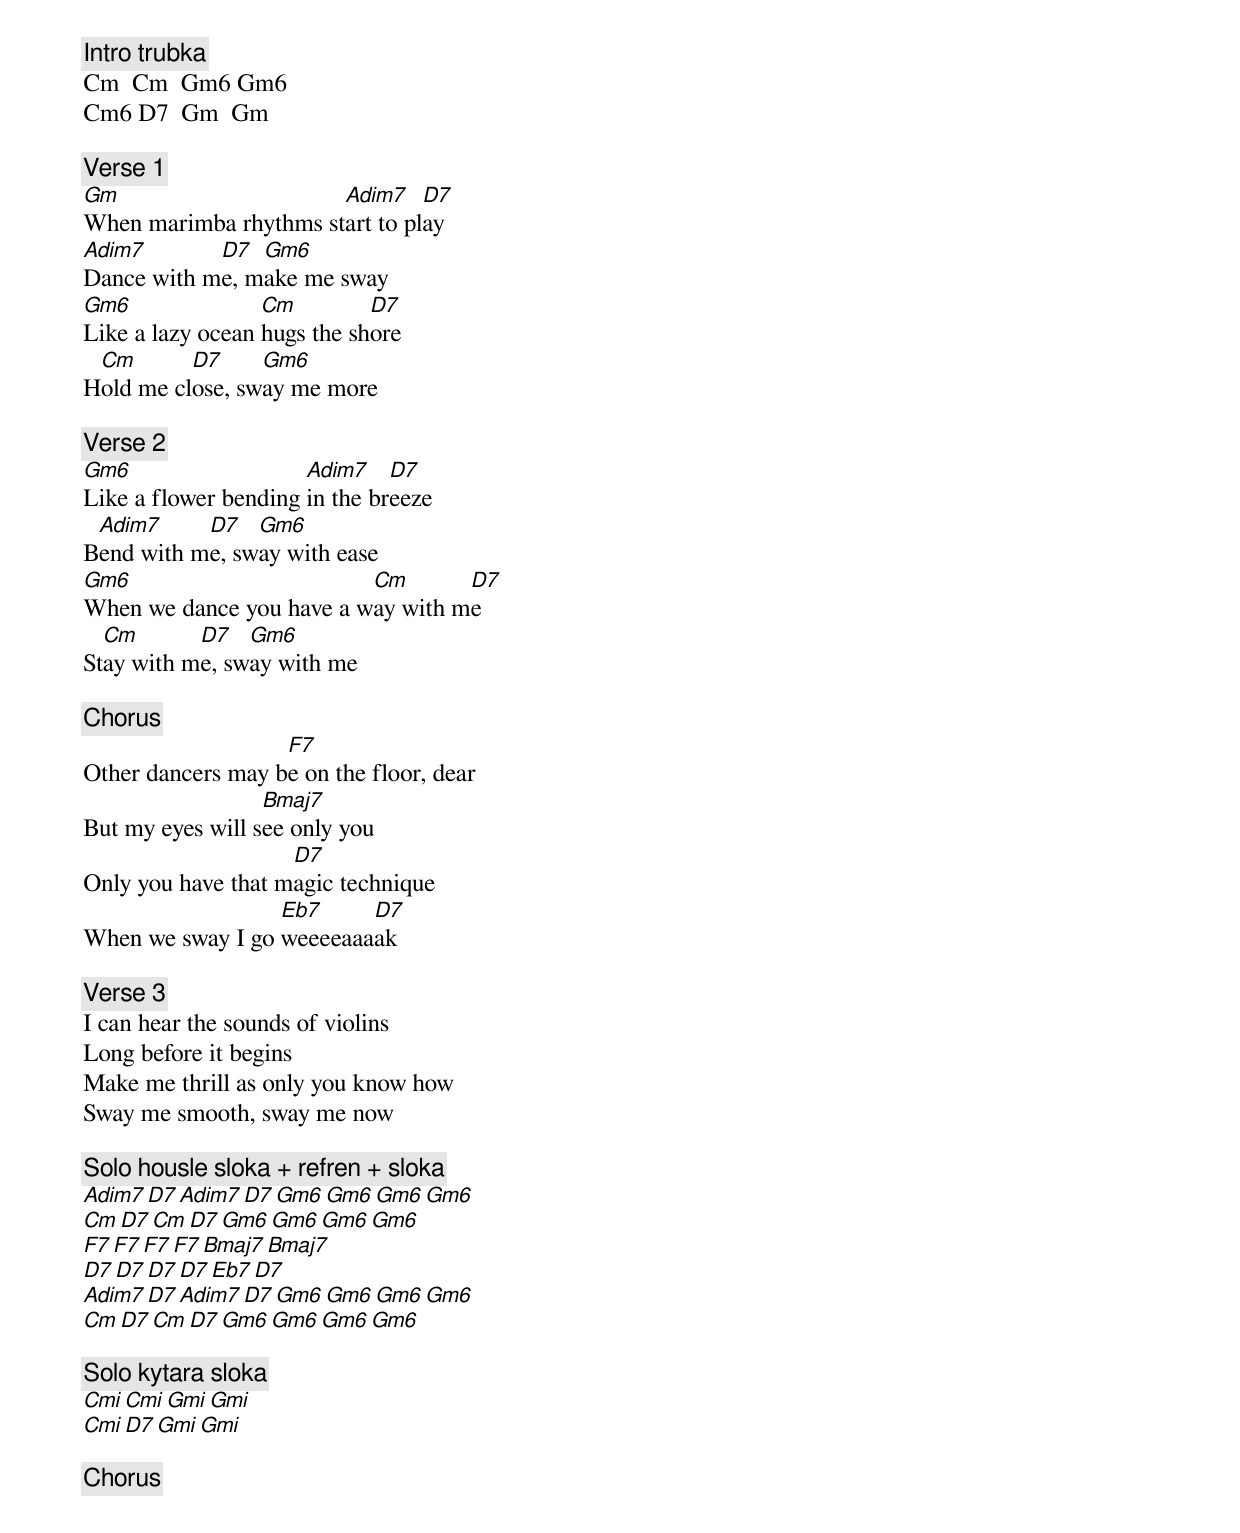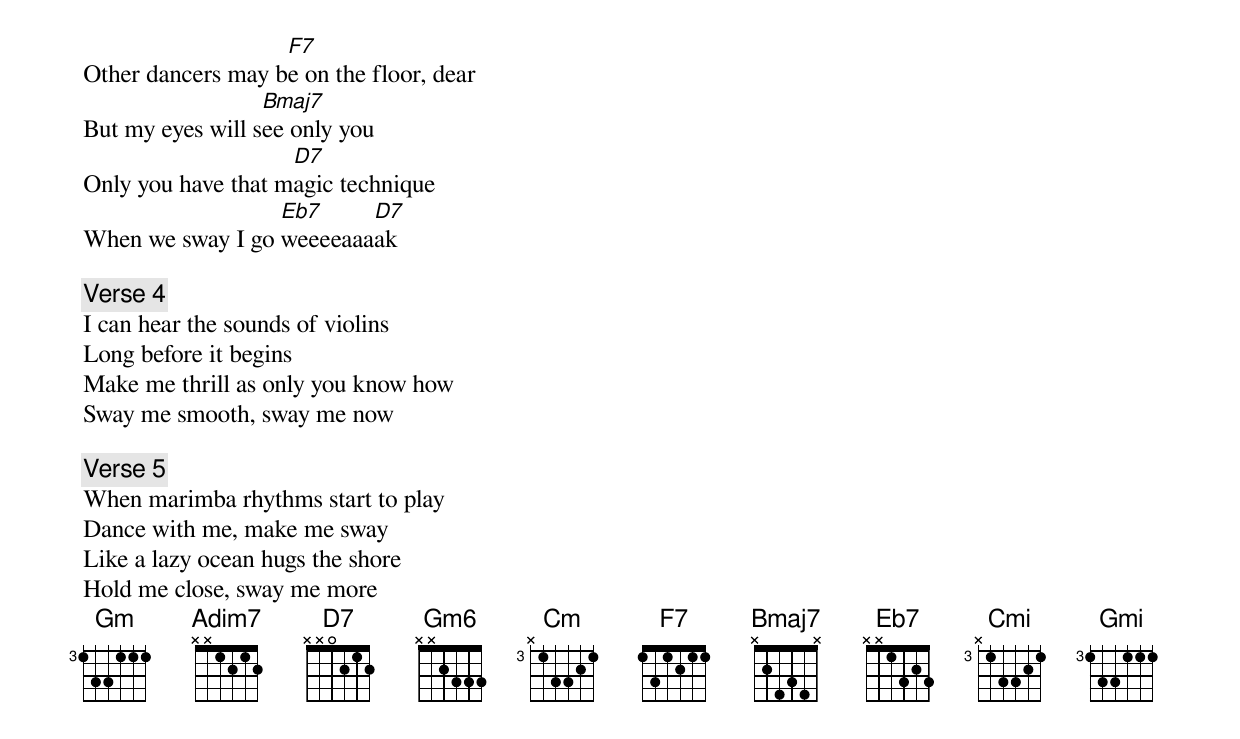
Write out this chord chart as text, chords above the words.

[Intro] trubka
Cm  Cm  Gm6 Gm6
Cm6 D7  Gm  Gm

[Verse 1]
Gm                     Adim7    D7
When marimba rhythms start to play
Adim7       D7  Gm6
Dance with me, make me sway
Gm6               Cm         D7
Like a lazy ocean hugs the shore
 Cm       D7     Gm6
Hold me close, sway me more

[Verse 2]
Gm6                   Adim7    D7
Like a flower bending in the breeze
 Adim7     D7   Gm6
Bend with me, sway with ease
Gm6                       Cm       D7
When we dance you have a way with me
  Cm       D7   Gm6
Stay with me, sway with me

[Chorus]
                   F7
Other dancers may be on the floor, dear
                  Bmaj7
But my eyes will see only you
                    D7
Only you have that magic technique
                  Eb7     D7
When we sway I go weeeeaaaak

[Verse 3]
I can hear the sounds of violins
Long before it begins
Make me thrill as only you know how
Sway me smooth, sway me now

[Solo] housle sloka + refren + sloka
Adim7 D7  Adim7 D7  Gm6 Gm6 Gm6 Gm6
Cm    D7  Cm    D7  Gm6 Gm6 Gm6 Gm6
F7    F7  F7    F7  Bmaj7   Bmaj7
D7    D7  D7    D7  Eb7     D7
Adim7 D7  Adim7 D7  Gm6 Gm6 Gm6 Gm6
Cm    D7  Cm    D7  Gm6 Gm6 Gm6 Gm6

[Solo] kytara sloka
Cmi Cmi Gmi Gmi
Cmi D7  Gmi Gmi

[Chorus]
                   F7
Other dancers may be on the floor, dear
                  Bmaj7
But my eyes will see only you
                    D7
Only you have that magic technique
                  Eb7     D7
When we sway I go weeeeaaaak

[Verse 4]
I can hear the sounds of violins
Long before it begins
Make me thrill as only you know how
Sway me smooth, sway me now

[Verse 5]
When marimba rhythms start to play
Dance with me, make me sway
Like a lazy ocean hugs the shore
Hold me close, sway me more
